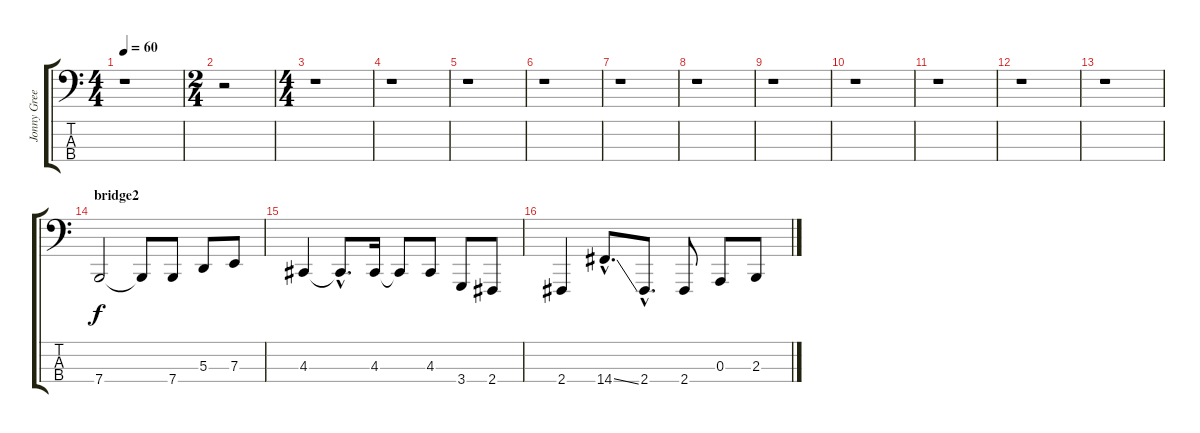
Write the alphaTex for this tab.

\track ("Jonny Greenwood?" "Jonny Gree") {instrument lead2sawtooth}
\staff {score tabs}
\tuning (G2 D2 A1 E1) {hide}
\ts (4 4)
\tempo 60
\clef f4
\ks c
r.1{dy f} |
\ts (2 4)
r.2 |
\ts (4 4)
r.1 |
r.1 |
r.1 |
r.1 |
r.1 |
r.1 |
r.1 |
r.1 |
r.1 |
r.1 |
r.1 |
\section ("" "bridge2")
7.4.2 7.4{t}.8 7.4.8 5.3.8 7.3.8 |
4.3.4 4.3{hac t}.8{d} 4.3.16 4.3{t}.8 4.3.8 3.4.8 2.4.8 |
2.4.4 14.4{ss hac}.8{d} 2.4{hac}.8{d} 2.4.8 0.3.8 2.3.8
